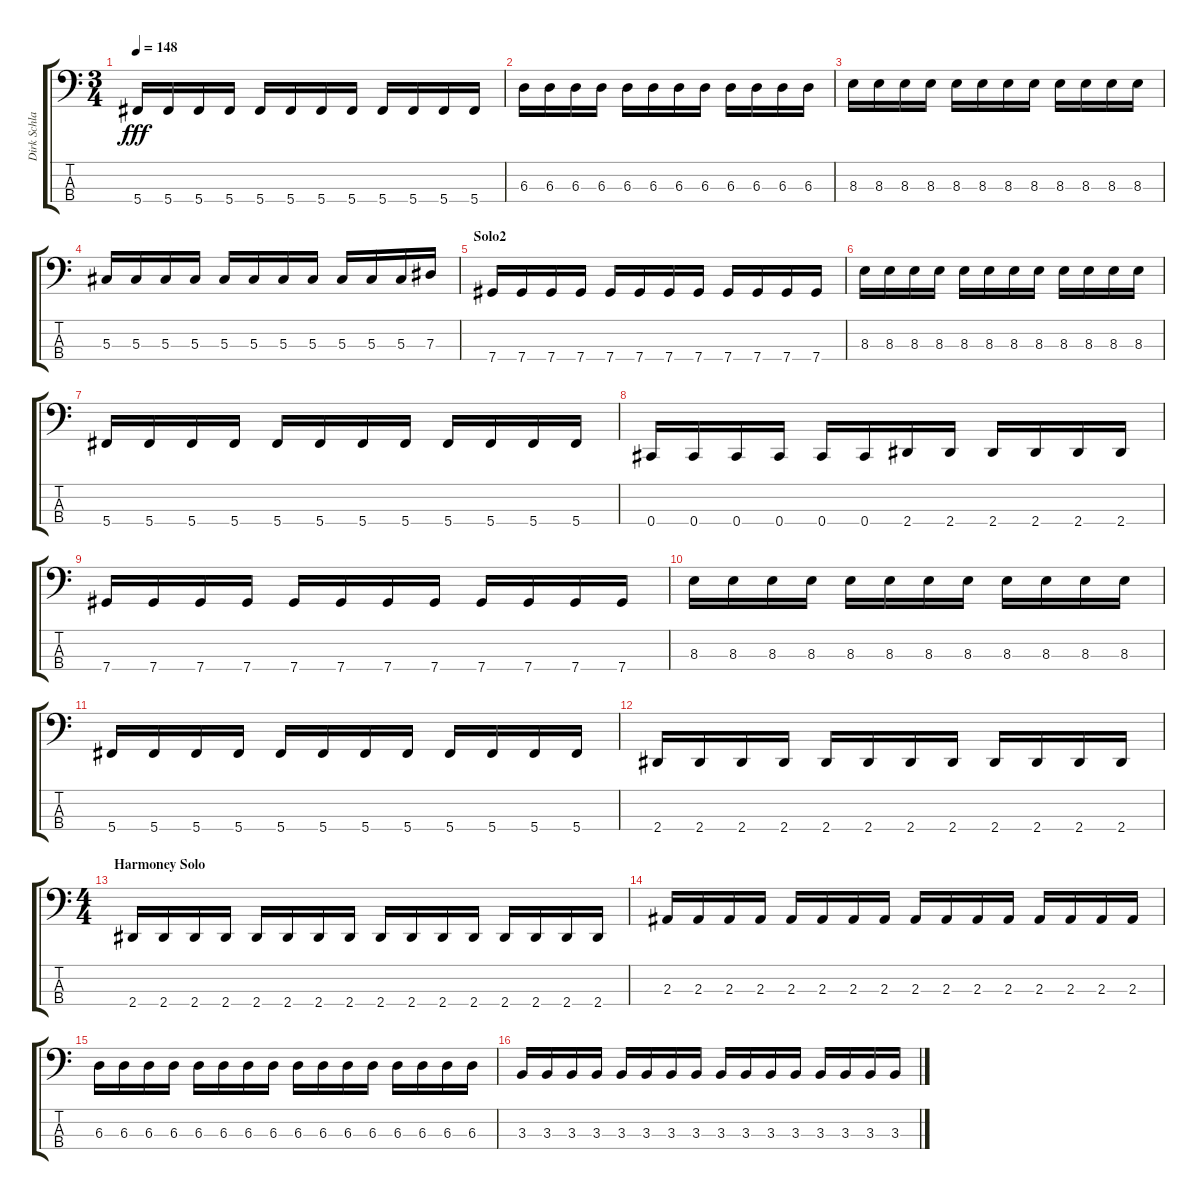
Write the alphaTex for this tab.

\track ("Dirk Schlachter<Bass>" "Dirk Schla") {instrument electricbassfinger}
\staff {score tabs}
\tuning (Gb2 Db2 Ab1 Db1) {hide}
\ts (3 4)
\tempo 148
\clef f4
\ks c
5.4.16{dy fff} 5.4.16 5.4.16 5.4.16 5.4.16 5.4.16 5.4.16 5.4.16 5.4.16 5.4.16 5.4.16 5.4.16 |
6.3.16 6.3.16 6.3.16 6.3.16 6.3.16 6.3.16 6.3.16 6.3.16 6.3.16 6.3.16 6.3.16 6.3.16 |
8.3.16 8.3.16 8.3.16 8.3.16 8.3.16 8.3.16 8.3.16 8.3.16 8.3.16 8.3.16 8.3.16 8.3.16 |
5.3.16 5.3.16 5.3.16 5.3.16 5.3.16 5.3.16 5.3.16 5.3.16 5.3.16 5.3.16 5.3.16 7.3.16 |
\section ("" "Solo2")
7.4.16 7.4.16 7.4.16 7.4.16 7.4.16 7.4.16 7.4.16 7.4.16 7.4.16 7.4.16 7.4.16 7.4.16 |
8.3.16 8.3.16 8.3.16 8.3.16 8.3.16 8.3.16 8.3.16 8.3.16 8.3.16 8.3.16 8.3.16 8.3.16 |
5.4.16 5.4.16 5.4.16 5.4.16 5.4.16 5.4.16 5.4.16 5.4.16 5.4.16 5.4.16 5.4.16 5.4.16 |
0.4.16 0.4.16 0.4.16 0.4.16 0.4.16 0.4.16 2.4.16 2.4.16 2.4.16 2.4.16 2.4.16 2.4.16 |
7.4.16 7.4.16 7.4.16 7.4.16 7.4.16 7.4.16 7.4.16 7.4.16 7.4.16 7.4.16 7.4.16 7.4.16 |
8.3.16 8.3.16 8.3.16 8.3.16 8.3.16 8.3.16 8.3.16 8.3.16 8.3.16 8.3.16 8.3.16 8.3.16 |
5.4.16 5.4.16 5.4.16 5.4.16 5.4.16 5.4.16 5.4.16 5.4.16 5.4.16 5.4.16 5.4.16 5.4.16 |
2.4.16 2.4.16 2.4.16 2.4.16 2.4.16 2.4.16 2.4.16 2.4.16 2.4.16 2.4.16 2.4.16 2.4.16 |
\ts (4 4)
\section ("" "Harmoney Solo")
2.4.16 2.4.16 2.4.16 2.4.16 2.4.16 2.4.16 2.4.16 2.4.16 2.4.16 2.4.16 2.4.16 2.4.16 2.4.16 2.4.16 2.4.16 2.4.16 |
2.3.16 2.3.16 2.3.16 2.3.16 2.3.16 2.3.16 2.3.16 2.3.16 2.3.16 2.3.16 2.3.16 2.3.16 2.3.16 2.3.16 2.3.16 2.3.16 |
6.3.16 6.3.16 6.3.16 6.3.16 6.3.16 6.3.16 6.3.16 6.3.16 6.3.16 6.3.16 6.3.16 6.3.16 6.3.16 6.3.16 6.3.16 6.3.16 |
3.3.16 3.3.16 3.3.16 3.3.16 3.3.16 3.3.16 3.3.16 3.3.16 3.3.16 3.3.16 3.3.16 3.3.16 3.3.16 3.3.16 3.3.16 3.3.16
